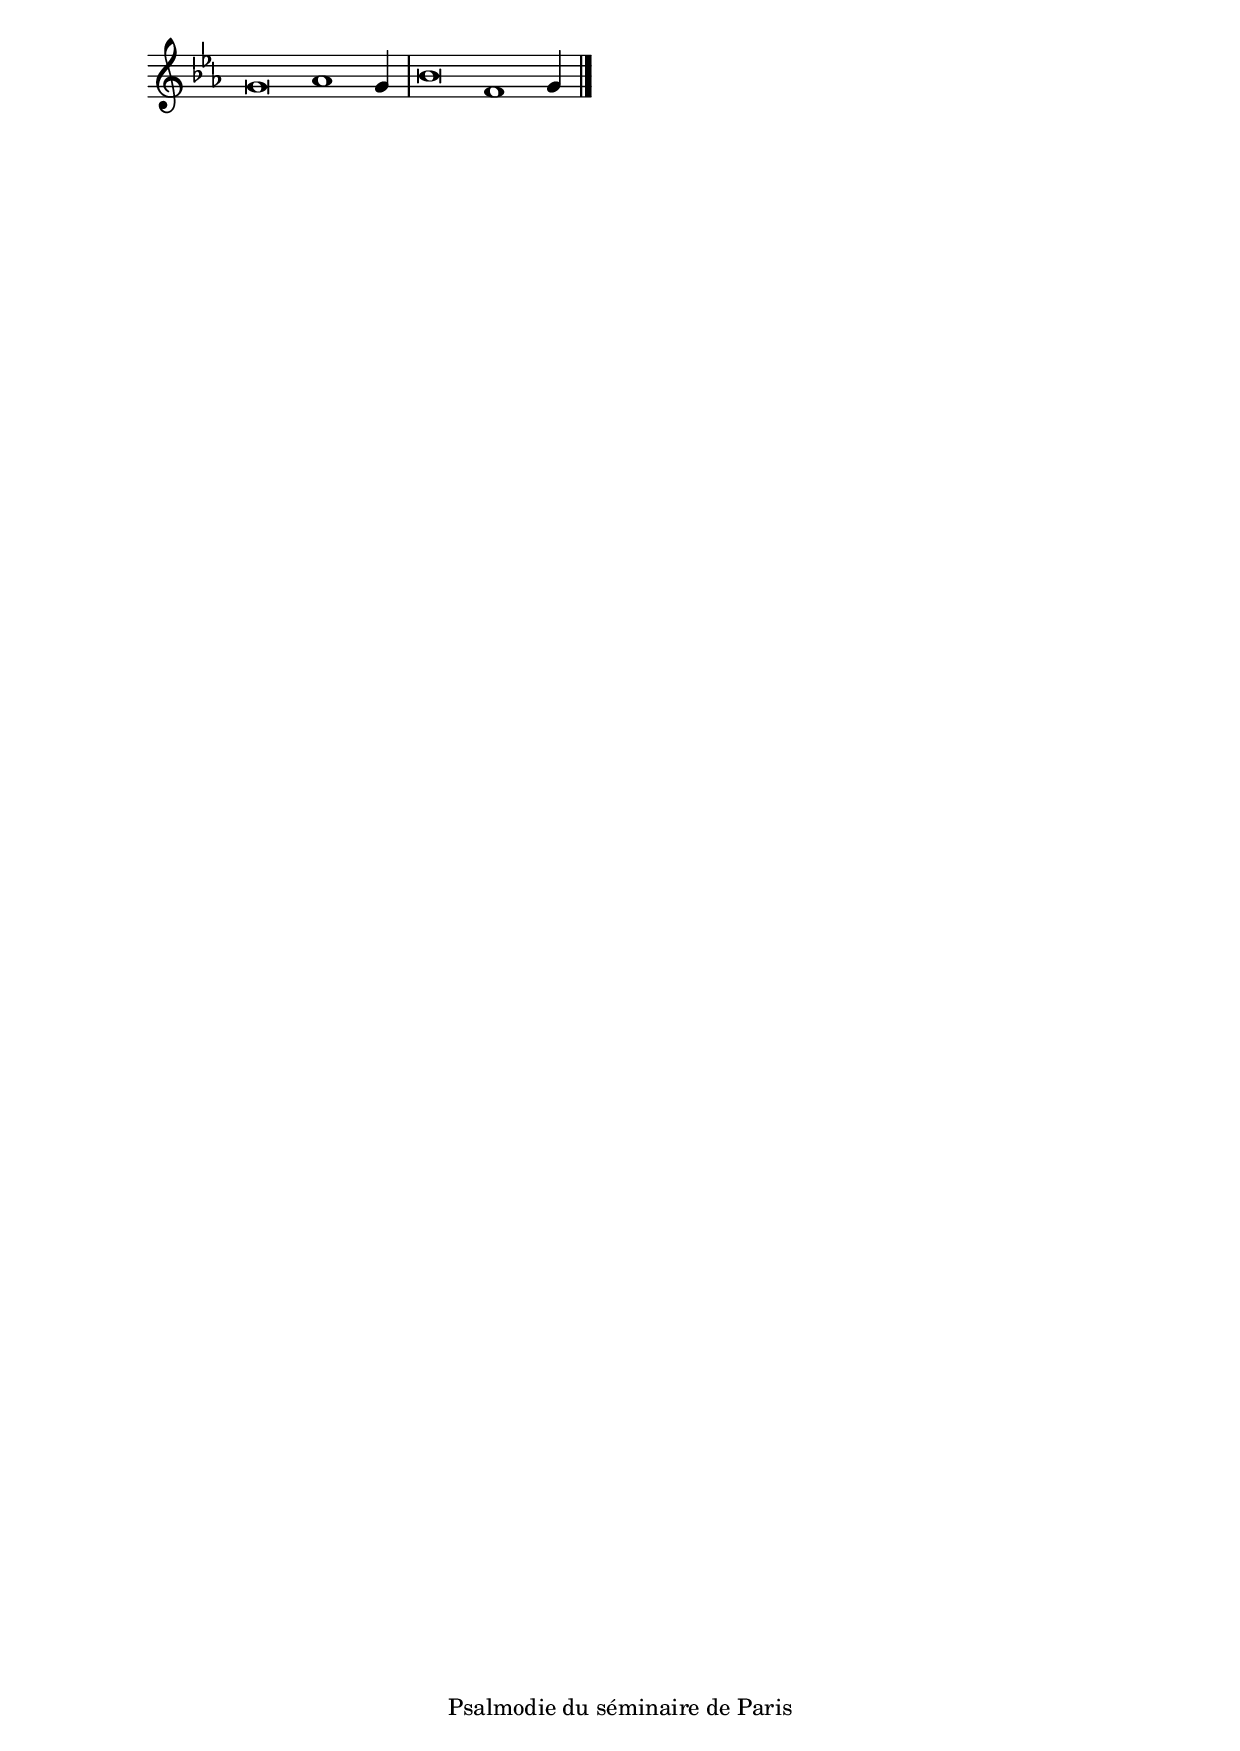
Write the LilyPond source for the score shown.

\version "2.20.0"
\language "italiano"

stemOff = \hide Staff.Stem
stemOn  = \undo \stemOff

\header {
  %title = "Psaume 46"
  %tagline = ##f
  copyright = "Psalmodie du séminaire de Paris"
}

\score {
  \new Staff \with { \remove "Time_signature_engraver" }
  \relative
  {
    \key mib \major
    \cadenzaOn
    \stemOff sol'\breve lab1 \stemOn sol4
    \bar "|"
    \stemOff sib\breve fa1 \stemOn sol4
    \bar "|."
  }
}